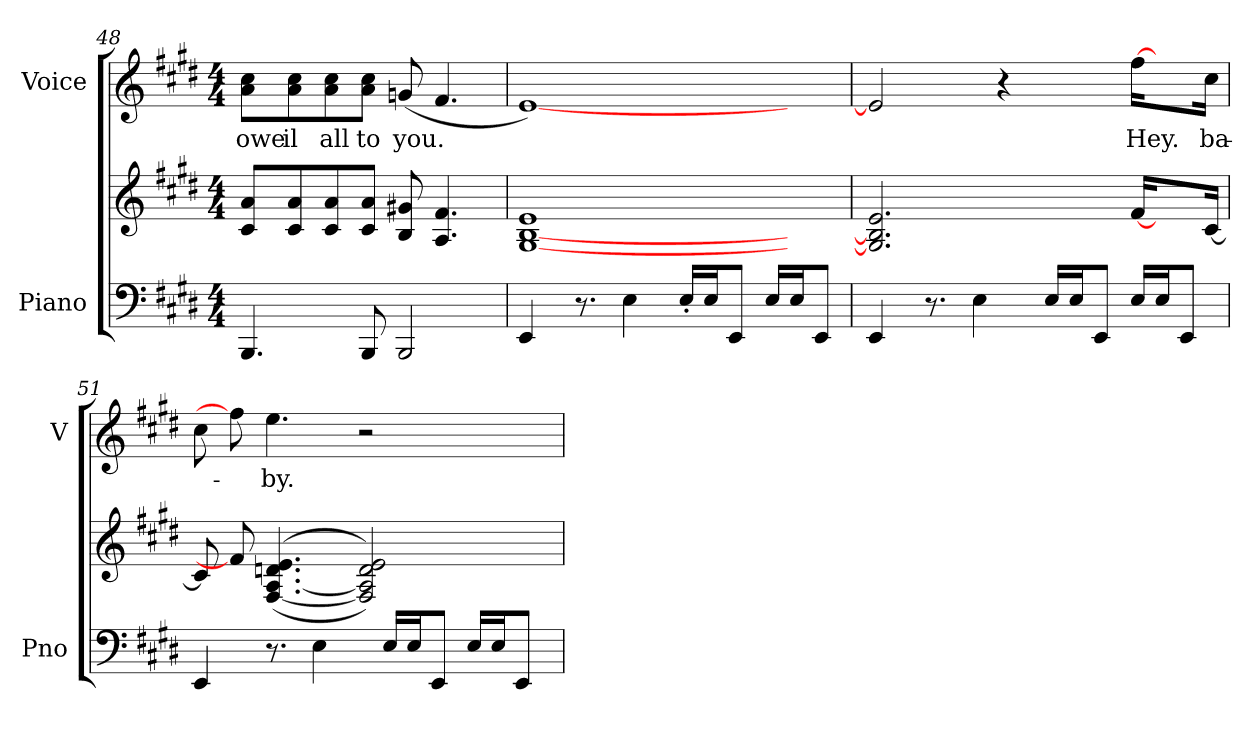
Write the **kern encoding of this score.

**kern	**kern	**kern	**text
*part2	*part2	*part1	*part1
*staff3	*staff2	*staff1	*staff1
*I"Piano	*	*I"Voice	*
*I'Pno	*	*I'V	*
*clefF4	*clefG2	*clefG2	*
*k[f#c#g#d#]	*k[f#c#g#d#]	*k[f#c#g#d#]	*
*M4/4	*M4/4	*M4/4	*
=48	=48	=48	=48
!	!	!	!LO:LY:b
4.BBB/	8c#/ 8a/L	8a\ 8cc#\L	owe
!	!	!	!LO:LY:b
.	8c#/ 8a/	8a\ 8cc#\	il
!	!	!	!LO:LY:b
.	8c#/ 8a/	8a\ 8cc#\	all
!	!	!	!LO:LY:b
8BBB/	8c#/ 8a/J	8a\ 8cc#\J	to
!	!	!	!LO:LY:b
2BBB/	8B/ 8g#X/	(>8gn/	you.
.	4.A/ 4.f#/	4.f#/	.
!!LO:LB:g=z
=49	=49	=49	=49
*	*^	*	*
4EE/	1e	[<1G# [<1B	[<1e)	.
8.r	.	.	.	.
4E\	.	.	.	.
16E'</LL	.	.	.	.
16E/J	.	.	.	.
8EE/J	.	.	.	.
16E/LL	.	.	.	.
16E/J	8.ryy	8.ryy	8.ryy	.
8EE/J	.	.	.	.
*	*v	*v	*	*
=50	=50	=50	=50
4EE/	2.G#/] 2.B/] 2.e/	2e/]	.
8.r	.	.	.
4E\	.	.	.
.	.	4r	.
16E/LL	.	.	.
16E/J	8.ryy	8.ryy	.
8EE/J	.	.	.
!	!	!	!LO:LY:b
16E/LL	[16f#/L	[16ff#\L	Hey.
16E/J	8ryy	8ryy	.
8EE/J	.	.	.
!	!	!	!LO:LY:b
.	[<16c#/Jk	16cc#\Jk	ba-
=51	=51	=51	=51
4EE/	8c#/]	8cc#\	.
.	8f#/L]	8ff#\L]	.
!	!	!	!LO:LY:b
8.r	(<(>[<4.F#/ [<4.A/ 4.dn/ 4.e/	4.ee\	-by.
4E\	.	.	.
.	2F#/] 2A/] 2d/ 2e/))	2r	.
16E/LL	.	.	.
16E/J	.	.	.
8EE/J	.	.	.
16E/LL	.	.	.
16E/J	.	.	.
8EE/J	.	.	.
.	16ryy	16ryy	.
=	=	=	=
*-	*-	*-	*-
